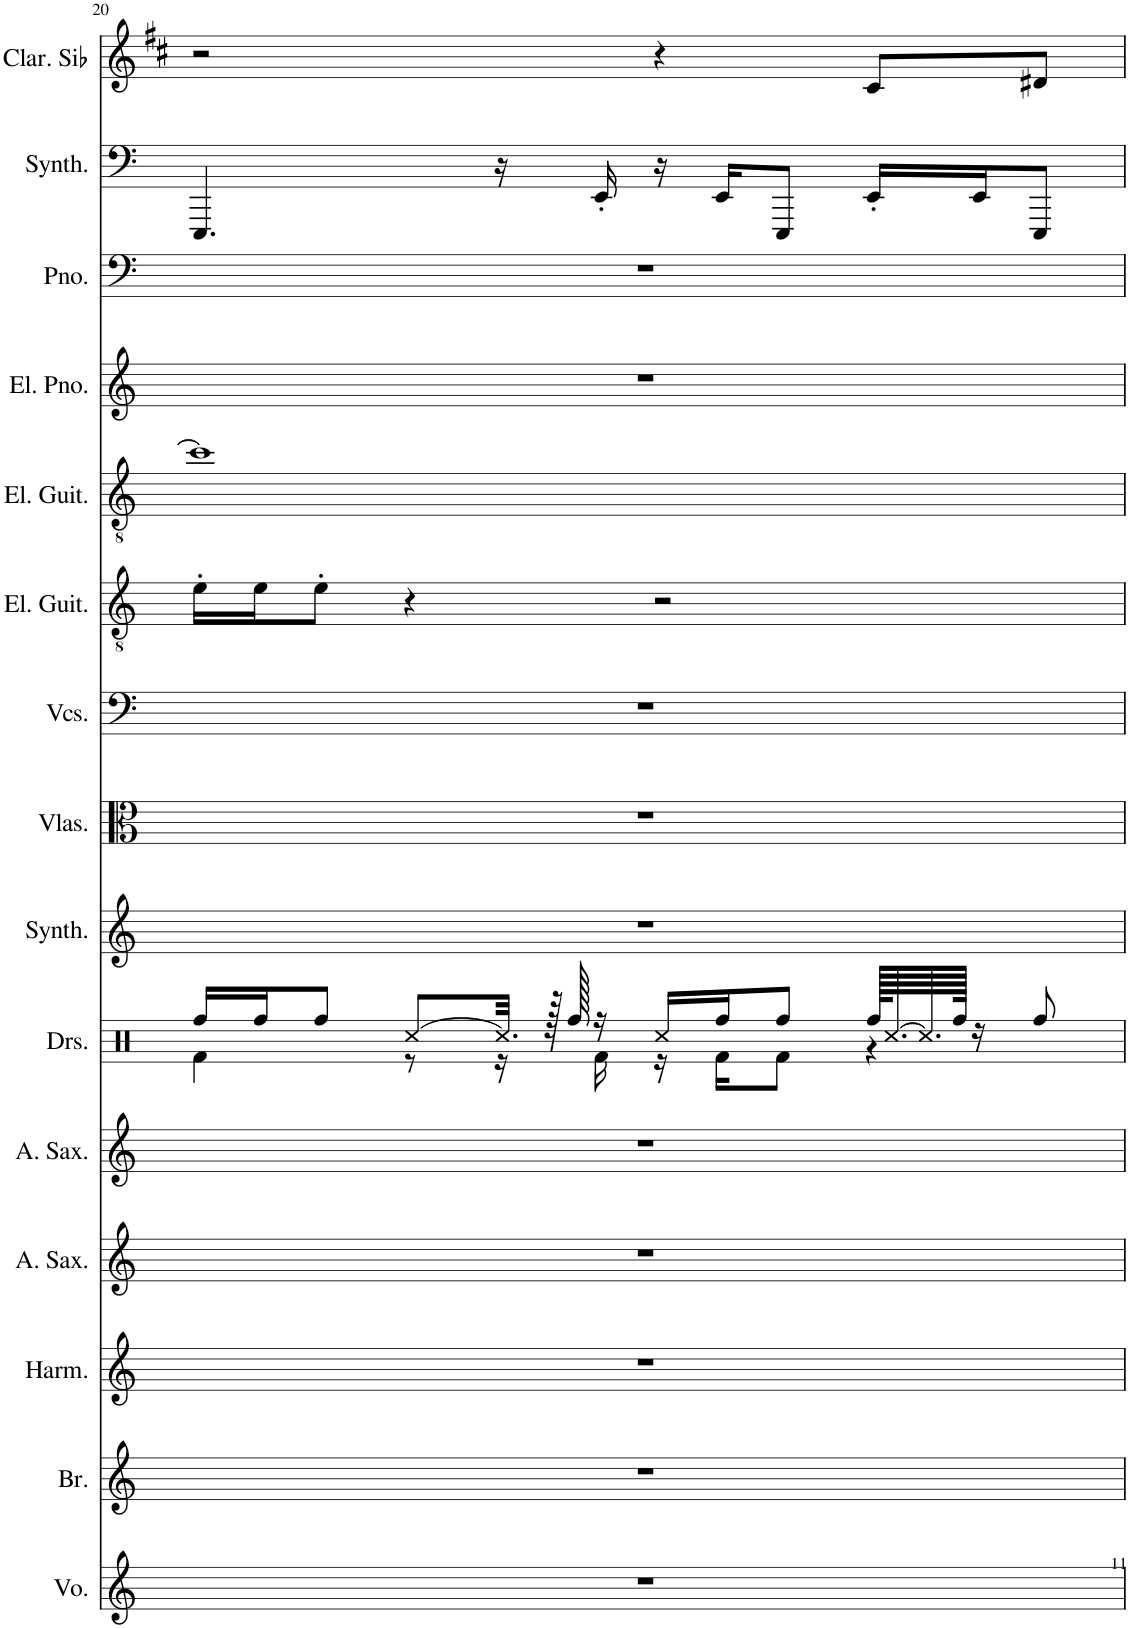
**kern	**kern	**kern	**kern	**kern	**kern	**kern	**kern	**kern	**kern	**kern	**kern	**kern	**kern	**kern
*part15	*part14	*part13	*part12	*part11	*part10	*part9	*part8	*part7	*part6	*part5	*part4	*part3	*part2	*part1
*staff15	*staff14	*staff13	*staff12	*staff11	*staff10	*staff9	*staff8	*staff7	*staff6	*staff5	*staff4	*staff3	*staff2	*staff1
*I"Voice	*I"Brass	*I"14 Hole C Chromatic Harmonica	*I"Alto Saxophone	*I"Alto Saxophone	*I"Drumset	*I"Pad Synthesizer	*I"Violas	*I"Violoncellos	*I"Electric Guitar	*I"Electric Guitar	*I"Electric Piano	*I"Piano	*I"Bass Synthesizer, I've Had the Time of My Life	*I"Clarinette en Sib
*I'Vo.	*I'Br.	*I'Harm.	*I'A. Sax.	*I'A. Sax.	*I'Drs.	*I'Synth.	*I'Vlas.	*I'Vcs.	*I'El. Guit.	*I'El. Guit.	*I'El. Pno.	*I'Pno.	*I'Synth.	*I'Clar. Sib
!!LO:PB:g=z
*clefG2	*clefG2	*clefG2	*clefG2	*clefG2	*clefX	*clefG2	*clefC3	*clefF4	*clefGv2	*clefGv2	*clefG2	*clefF4	*clefF4	*clefG2
*	*	*	*Trd5c9	*Trd5c9	*	*	*	*	*	*	*	*	*	*Trd1c2
*k[]	*k[]	*k[]	*k[]	*k[]	*k[]	*k[]	*k[]	*k[]	*k[]	*k[]	*k[]	*k[]	*k[]	*k[f#c#]
*M4/4	*M4/4	*M4/4	*M4/4	*M4/4	*M4/4	*M4/4	*M4/4	*M4/4	*M4/4	*M4/4	*M4/4	*M4/4	*M4/4	*M4/4
=20	=20	=20	=20	=20	=20	=20	=20	=20	=20	=20	=20	=20	=20	=20
*	*	*	*	*	*^	*	*	*	*	*	*	*	*	*
1r	1r	1r	1r	1r	16Rff/LL	4Rf\	1r	1r	1r	16e'\LL	1cc#]	1r	1r	4.EEE/	2r
.	.	.	.	.	16Rff/J	.	.	.	.	16e\J	.	.	.	.	.
.	.	.	.	.	8Rff/J	.	.	.	.	8e'\J	.	.	.	.	.
.	.	.	.	.	[8Rcc/L	8r	.	.	.	4r	.	.	.	.	.
.	.	.	.	.	32.Rcc/Jkk]	16r	.	.	.	.	.	.	.	16r	.
.	.	.	.	.	128r	.	.	.	.	.	.	.	.	.	.
.	.	.	.	.	128Rff/	.	.	.	.	.	.	.	.	.	.
.	.	.	.	.	16r	16Rf\	.	.	.	.	.	.	.	16EE'/	.
.	.	.	.	.	16Rcc/LL	16r	.	.	.	2r	.	.	.	16r	4r
.	.	.	.	.	16Rff/J	16Rf\KL	.	.	.	.	.	.	.	16EE/KL	.
.	.	.	.	.	8Rff/J	8Rf\J	.	.	.	.	.	.	.	8EEE/J	.
.	.	.	.	.	128Rff/KLLLL	4r	.	.	.	.	.	.	.	16EE'/LL	8c#/L
.	.	.	.	.	[64.Rcc/	.	.	.	.	.	.	.	.	.	.
.	.	.	.	.	64.Rcc/]	.	.	.	.	.	.	.	.	.	.
.	.	.	.	.	128Rff/JJJJk	.	.	.	.	.	.	.	.	.	.
.	.	.	.	.	16r	.	.	.	.	.	.	.	.	16EE/J	.
.	.	.	.	.	8Rff/	.	.	.	.	.	.	.	.	8EEE/J	8d#X/J
*	*	*	*	*	*v	*v	*	*	*	*	*	*	*	*	*
=	=	=	=	=	=	=	=	=	=	=	=	=	=	=
*-	*-	*-	*-	*-	*-	*-	*-	*-	*-	*-	*-	*-	*-	*-
